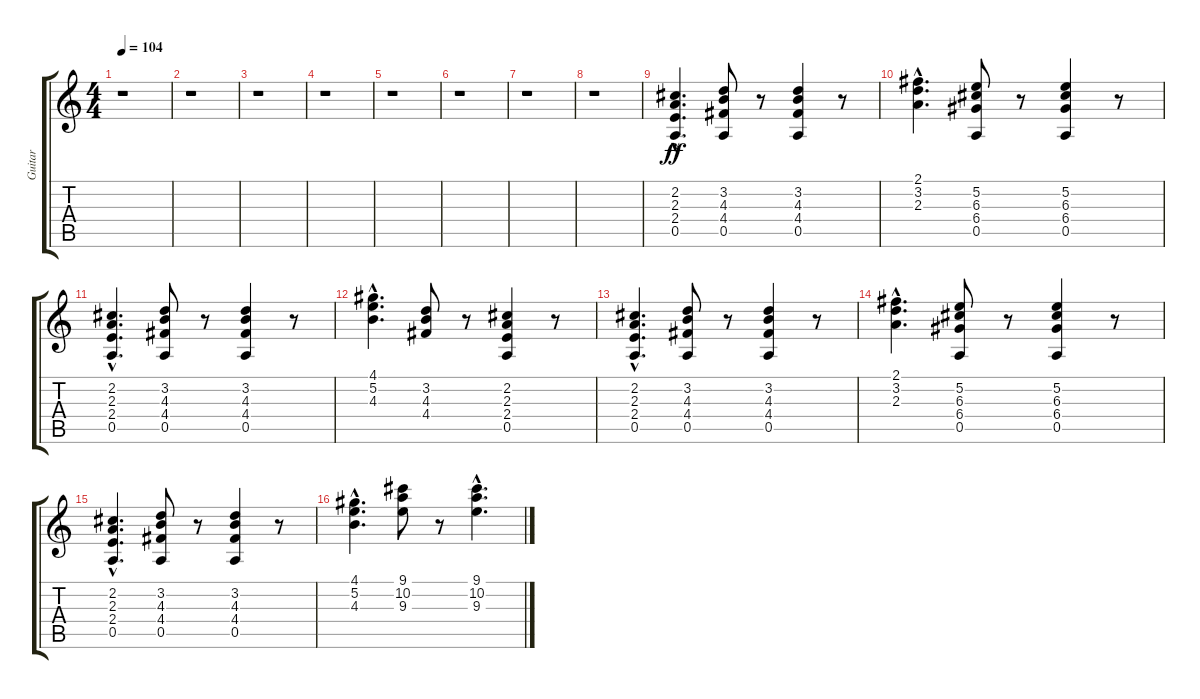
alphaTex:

\track ("Guitar" "Guitar") {instrument acousticguitarsteel}
\staff {score tabs}
\tuning (E4 B3 G3 D3 A2 E2) {hide}
\ts (4 4)
\tempo 104
\clef g2
\ks c
r.1{dy ff} |
r.1 |
r.1 |
r.1 |
r.1 |
r.1 |
r.1 |
r.1 |
(2.2{hac} 2.3{hac} 2.4{hac} 0.5{hac}).4{d} (3.2 4.3 4.4 0.5).8 r.8 (3.2 4.3 4.4 0.5).4 r.8 |
(2.1{hac} 3.2{hac} 2.3{hac}).4{d} (5.2 6.3 6.4 0.5).8 r.8 (5.2 6.3 6.4 0.5).4 r.8 |
(2.2{hac} 2.3{hac} 2.4{hac} 0.5{hac}).4{d} (3.2 4.3 4.4 0.5).8 r.8 (3.2 4.3 4.4 0.5).4 r.8 |
(4.1{hac} 5.2{hac} 4.3{hac}).4{d} (3.2 4.3 4.4).8 r.8 (2.2 2.3 2.4 0.5).4 r.8 |
(2.2{hac} 2.3{hac} 2.4{hac} 0.5{hac}).4{d} (3.2 4.3 4.4 0.5).8 r.8 (3.2 4.3 4.4 0.5).4 r.8 |
(2.1{hac} 3.2{hac} 2.3{hac}).4{d} (5.2 6.3 6.4 0.5).8 r.8 (5.2 6.3 6.4 0.5).4 r.8 |
(2.2{hac} 2.3{hac} 2.4{hac} 0.5{hac}).4{d} (3.2 4.3 4.4 0.5).8 r.8 (3.2 4.3 4.4 0.5).4 r.8 |
(4.1{hac} 5.2{hac} 4.3{hac}).4{d} (9.1 10.2 9.3).8 r.8 (9.1{hac} 10.2{hac} 9.3{hac}).4{d}
